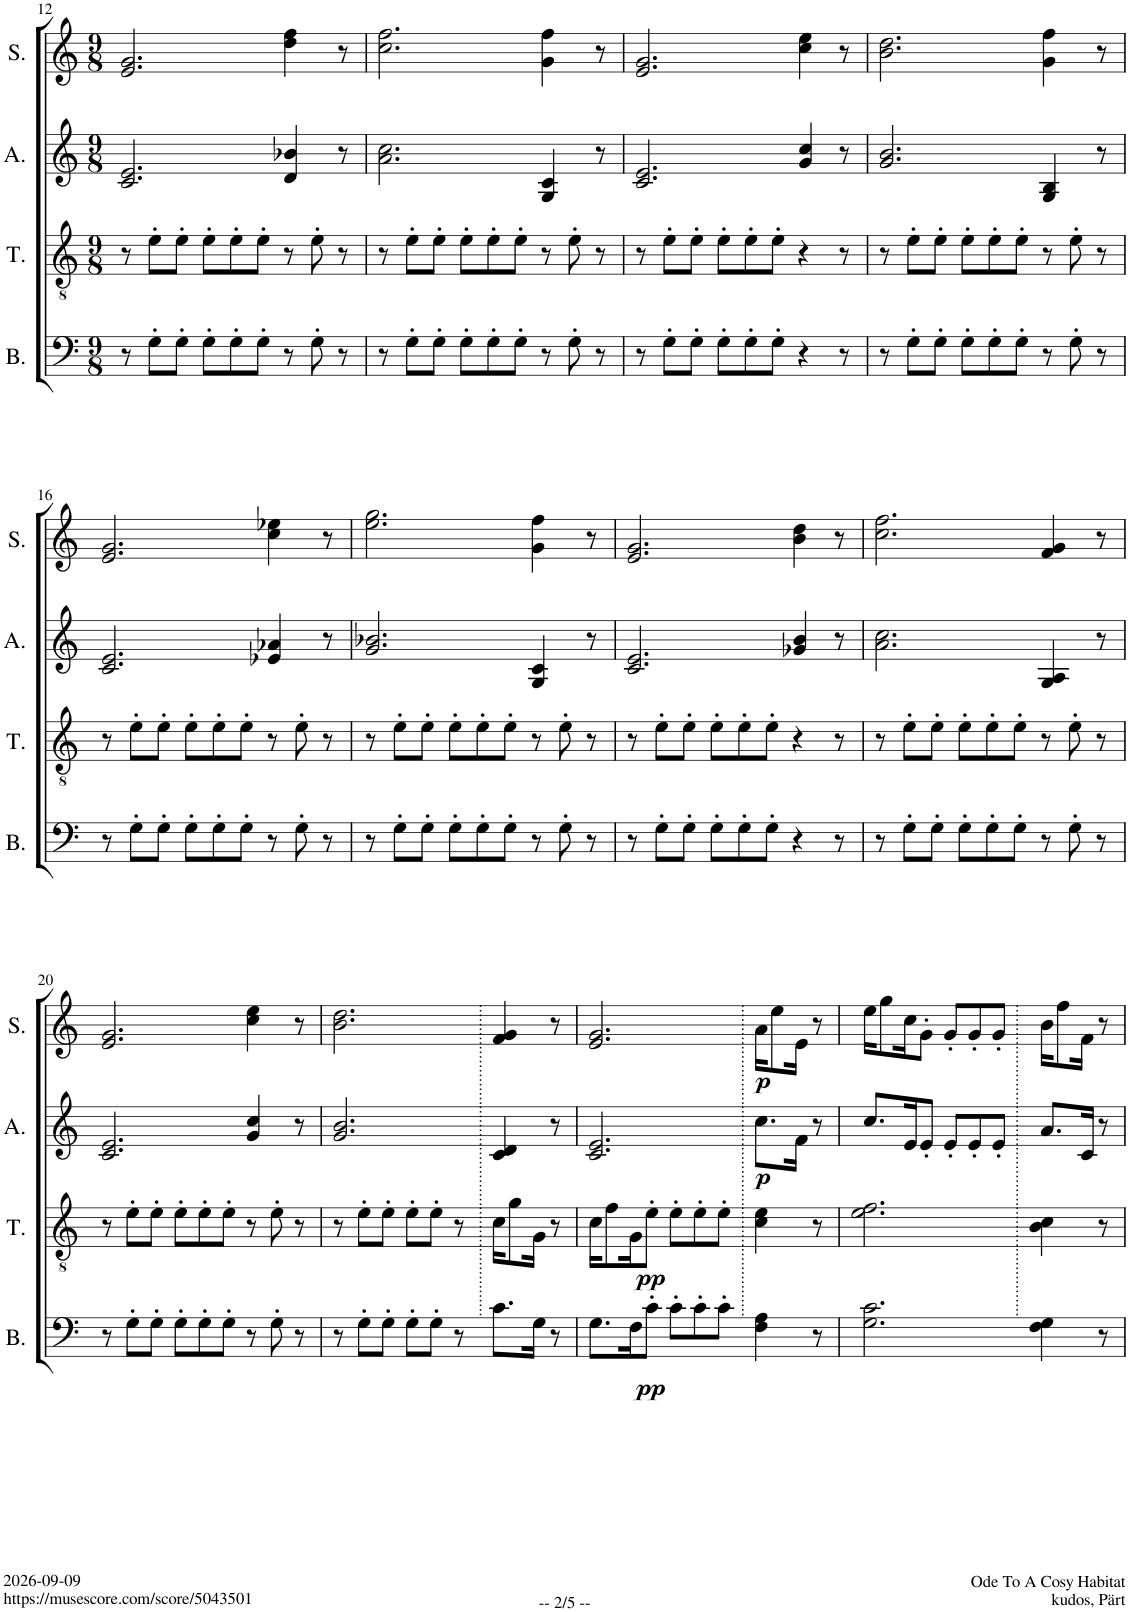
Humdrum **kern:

**kern	**dynam	**kern	**dynam	**kern	**dynam	**kern	**dynam
*part4	*part4	*part3	*part3	*part2	*part2	*part1	*part1
*staff4	*staff4	*staff3	*staff3	*staff2	*staff2	*staff1	*staff1
*I"B	*	*I"T	*	*I"A	*	*I"S	*
*I'B.	*	*I'T.	*	*I'A.	*	*I'S.	*
!!LO:PB:g=z
*clefF4	*	*clefGv2	*	*clefG2	*	*clefG2	*
*k[]	*	*k[]	*	*k[]	*	*k[]	*
*M9/8	*	*M9/8	*	*M9/8	*	*M9/8	*
=12	=12	=12	=12	=12	=12	=12	=12
8r	.	8r	.	2.c/ 2.e/	.	2.e/ 2.g/	.
8G'\L	.	8e'\L	.	.	.	.	.
8G'\J	.	8e'\J	.	.	.	.	.
8G'\L	.	8e'\L	.	.	.	.	.
8G'\	.	8e'\	.	.	.	.	.
8G'\J	.	8e'\J	.	.	.	.	.
8r	.	8r	.	4d/ 4b-X/	.	4dd\ 4ff\	.
8G'\	.	8e'\	.	.	.	.	.
8r	.	8r	.	8r	.	8r	.
=13	=13	=13	=13	=13	=13	=13	=13
8r	.	8r	.	2.a\ 2.cc\	.	2.cc\ 2.ff\	.
8G'\L	.	8e'\L	.	.	.	.	.
8G'\J	.	8e'\J	.	.	.	.	.
8G'\L	.	8e'\L	.	.	.	.	.
8G'\	.	8e'\	.	.	.	.	.
8G'\J	.	8e'\J	.	.	.	.	.
8r	.	8r	.	4G/ 4c/	.	4g\ 4ff\	.
8G'\	.	8e'\	.	.	.	.	.
8r	.	8r	.	8r	.	8r	.
=14	=14	=14	=14	=14	=14	=14	=14
8r	.	8r	.	2.c/ 2.e/	.	2.e/ 2.g/	.
8G'\L	.	8e'\L	.	.	.	.	.
8G'\J	.	8e'\J	.	.	.	.	.
8G'\L	.	8e'\L	.	.	.	.	.
8G'\	.	8e'\	.	.	.	.	.
8G'\J	.	8e'\J	.	.	.	.	.
4r	.	4r	.	4g/ 4cc/	.	4cc\ 4ee\	.
8r	.	8r	.	8r	.	8r	.
=15	=15	=15	=15	=15	=15	=15	=15
8r	.	8r	.	2.g/ 2.b/	.	2.b\ 2.dd\	.
8G'\L	.	8e'\L	.	.	.	.	.
8G'\J	.	8e'\J	.	.	.	.	.
8G'\L	.	8e'\L	.	.	.	.	.
8G'\	.	8e'\	.	.	.	.	.
8G'\J	.	8e'\J	.	.	.	.	.
8r	.	8r	.	4G/ 4B/	.	4g\ 4ff\	.
8G'\	.	8e'\	.	.	.	.	.
8r	.	8r	.	8r	.	8r	.
!!LO:LB:g=z
=16	=16	=16	=16	=16	=16	=16	=16
8r	.	8r	.	2.c/ 2.e/	.	2.e/ 2.g/	.
8G'\L	.	8e'\L	.	.	.	.	.
8G'\J	.	8e'\J	.	.	.	.	.
8G'\L	.	8e'\L	.	.	.	.	.
8G'\	.	8e'\	.	.	.	.	.
8G'\J	.	8e'\J	.	.	.	.	.
8r	.	8r	.	4e-X/ 4a-X/	.	4cc\ 4ee-X\	.
8G'\	.	8e'\	.	.	.	.	.
8r	.	8r	.	8r	.	8r	.
=17	=17	=17	=17	=17	=17	=17	=17
8r	.	8r	.	2.g/ 2.b-X/	.	2.ee\ 2.gg\	.
8G'\L	.	8e'\L	.	.	.	.	.
8G'\J	.	8e'\J	.	.	.	.	.
8G'\L	.	8e'\L	.	.	.	.	.
8G'\	.	8e'\	.	.	.	.	.
8G'\J	.	8e'\J	.	.	.	.	.
8r	.	8r	.	4G/ 4c/	.	4g\ 4ff\	.
8G'\	.	8e'\	.	.	.	.	.
8r	.	8r	.	8r	.	8r	.
=18	=18	=18	=18	=18	=18	=18	=18
8r	.	8r	.	2.c/ 2.e/	.	2.e/ 2.g/	.
8G'\L	.	8e'\L	.	.	.	.	.
8G'\J	.	8e'\J	.	.	.	.	.
8G'\L	.	8e'\L	.	.	.	.	.
8G'\	.	8e'\	.	.	.	.	.
8G'\J	.	8e'\J	.	.	.	.	.
4r	.	4r	.	4g-X/ 4b/	.	4b\ 4dd\	.
8r	.	8r	.	8r	.	8r	.
=19	=19	=19	=19	=19	=19	=19	=19
8r	.	8r	.	2.a\ 2.cc\	.	2.cc\ 2.ff\	.
8G'\L	.	8e'\L	.	.	.	.	.
8G'\J	.	8e'\J	.	.	.	.	.
8G'\L	.	8e'\L	.	.	.	.	.
8G'\	.	8e'\	.	.	.	.	.
8G'\J	.	8e'\J	.	.	.	.	.
8r	.	8r	.	4G/ 4A/	.	4f/ 4g/	.
8G'\	.	8e'\	.	.	.	.	.
8r	.	8r	.	8r	.	8r	.
!!LO:LB:g=z
=20	=20	=20	=20	=20	=20	=20	=20
8r	.	8r	.	2.c/ 2.e/	.	2.e/ 2.g/	.
8G'\L	.	8e'\L	.	.	.	.	.
8G'\J	.	8e'\J	.	.	.	.	.
8G'\L	.	8e'\L	.	.	.	.	.
8G'\	.	8e'\	.	.	.	.	.
8G'\J	.	8e'\J	.	.	.	.	.
8r	.	8r	.	4g/ 4cc/	.	4cc\ 4ee\	.
8G'\	.	8e'\	.	.	.	.	.
8r	.	8r	.	8r	.	8r	.
=21	=21	=21	=21	=21	=21	=21	=21
8r	.	8r	.	2.g/ 2.b/	.	2.b\ 2.dd\	.
8G'\L	.	8e'\L	.	.	.	.	.
8G'\J	.	8e'\J	.	.	.	.	.
8G'\L	.	8e'\L	.	.	.	.	.
8G'\J	.	8e'\J	.	.	.	.	.
8r	.	8r	.	.	.	.	.
8.c\L	.	16c\KL	.	4c/ 4d/	.	4f/ 4g/	.
.	.	8g\	.	.	.	.	.
16G\Jk	.	16G\Jk	.	.	.	.	.
8r	.	8r	.	8r	.	8r	.
=22	=22	=22	=22	=22	=22	=22	=22
8.G\L	.	16c\KL	.	2.c/ 2.e/	.	2.e/ 2.g/	.
.	.	8f\	.	.	.	.	.
16F\K	.	16G\K	.	.	.	.	.
!	!LO:DY:b	!	!LO:DY:b	!	!	!	!
8c'\J	pp	8e'\J	pp	.	.	.	.
8c'\L	.	8e'\L	.	.	.	.	.
8c'\	.	8e'\	.	.	.	.	.
8c'\J	.	8e'\J	.	.	.	.	.
!	!	!	!	!	!LO:DY:b	!	!LO:DY:b
4F\ 4A\	.	4c\ 4e\	.	8.cc\L	p	16a\KL	p
.	.	.	.	.	.	8ee\	.
.	.	.	.	16f\Jk	.	16e\Jk	.
8r	.	8r	.	8r	.	8r	.
=23	=23	=23	=23	=23	=23	=23	=23
2.G\ 2.c\	.	2.e\ 2.f\	.	8.cc/L	.	16ee\KL	.
.	.	.	.	.	.	8gg\	.
.	.	.	.	16e/K	.	16cc\K	.
.	.	.	.	8e'/J	.	8g'\J	.
.	.	.	.	8e'/L	.	8g'/L	.
.	.	.	.	8e'/	.	8g'/	.
.	.	.	.	8e'/J	.	8g'/J	.
4F\ 4G\	.	4B\ 4c\	.	8.a/L	.	16b\KL	.
.	.	.	.	.	.	8ff\	.
.	.	.	.	16c/Jk	.	16f\Jk	.
8r	.	8r	.	8r	.	8r	.
=	=	=	=	=	=	=	=
*-	*-	*-	*-	*-	*-	*-	*-
